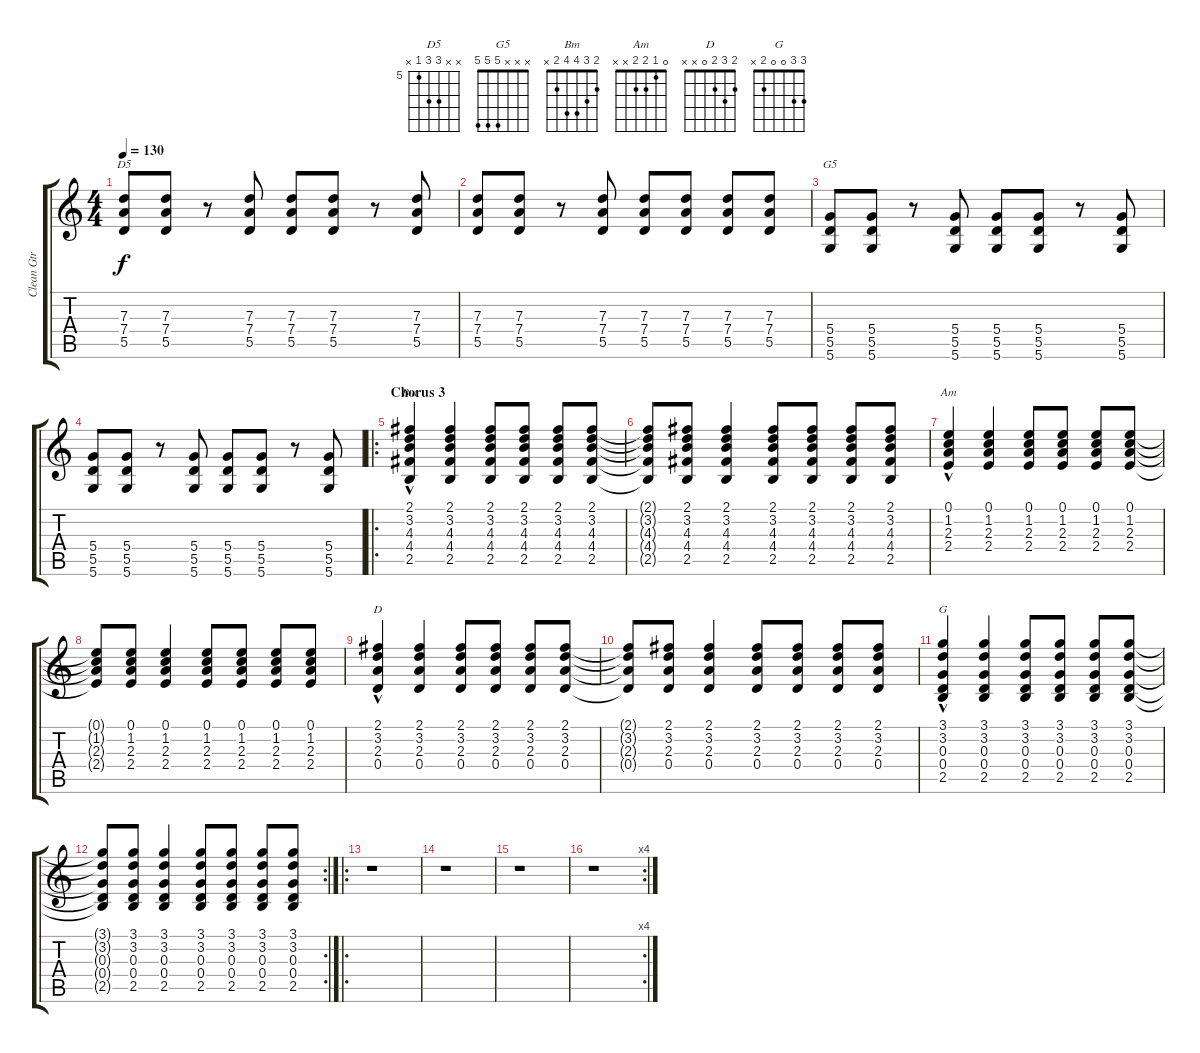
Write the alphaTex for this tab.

\track ("Clean Gtr" "Clean Gtr") {instrument acousticguitarsteel}
\staff {score tabs}
\tuning (E4 B3 G3 D3 A2 D2) {hide}
\chord ("D5" x x 7 7 5 x) {firstfret 5}
\chord ("G5" x x x 5 5 5)
\chord ("Bm" 2 3 4 4 2 x)
\chord ("Am" 0 1 2 2 x x)
\chord ("D" 2 3 2 0 x x)
\chord ("G" 3 3 0 0 2 x)
\ts (4 4)
\tempo 130
\clef g2
\ks c
(7.3 7.4 5.5).8{ch "D5" dy f} (7.3 7.4 5.5).8 r.8 (7.3 7.4 5.5).8 (7.3 7.4 5.5).8 (7.3 7.4 5.5).8 r.8 (7.3 7.4 5.5).8 |
(7.3 7.4 5.5).8 (7.3 7.4 5.5).8 r.8 (7.3 7.4 5.5).8 (7.3 7.4 5.5).8 (7.3 7.4 5.5).8 (7.3 7.4 5.5).8 (7.3 7.4 5.5).8 |
(5.4 5.5 5.6).8{ch "G5"} (5.4 5.5 5.6).8 r.8 (5.4 5.5 5.6).8 (5.4 5.5 5.6).8 (5.4 5.5 5.6).8 r.8 (5.4 5.5 5.6).8 |
(5.4 5.5 5.6).8 (5.4 5.5 5.6).8 r.8 (5.4 5.5 5.6).8 (5.4 5.5 5.6).8 (5.4 5.5 5.6).8 r.8 (5.4 5.5 5.6).8 |
\ro
\section ("" "Chorus 3")
(2.1{hac} 3.2 4.3 4.4 2.5).4{ch "Bm"} (2.1 3.2 4.3 4.4 2.5).4 (2.1 3.2 4.3 4.4 2.5).8 (2.1 3.2 4.3 4.4 2.5).8 (2.1 3.2 4.3 4.4 2.5).8 (2.1 3.2 4.3 4.4 2.5).8 |
(2.1{t} 3.2{t} 4.3{t} 4.4{t} 2.5{t}).8 (2.1 3.2 4.3 4.4 2.5).8 (2.1 3.2 4.3 4.4 2.5).4 (2.1 3.2 4.3 4.4 2.5).8 (2.1 3.2 4.3 4.4 2.5).8 (2.1 3.2 4.3 4.4 2.5).8 (2.1 3.2 4.3 4.4 2.5).8 |
(0.1{hac} 1.2 2.3 2.4).4{ch "Am"} (0.1 1.2 2.3 2.4).4 (0.1 1.2 2.3 2.4).8 (0.1 1.2 2.3 2.4).8 (0.1 1.2 2.3 2.4).8 (0.1 1.2 2.3 2.4).8 |
(0.1{t} 1.2{t} 2.3{t} 2.4{t}).8 (0.1 1.2 2.3 2.4).8 (0.1 1.2 2.3 2.4).4 (0.1 1.2 2.3 2.4).8 (0.1 1.2 2.3 2.4).8 (0.1 1.2 2.3 2.4).8 (0.1 1.2 2.3 2.4).8 |
(2.1{hac} 3.2 2.3 0.4).4{ch "D"} (2.1 3.2 2.3 0.4).4 (2.1 3.2 2.3 0.4).8 (2.1 3.2 2.3 0.4).8 (2.1 3.2 2.3 0.4).8 (2.1 3.2 2.3 0.4).8 |
(2.1{t} 3.2{t} 2.3{t} 0.4{t}).8 (2.1 3.2 2.3 0.4).8 (2.1 3.2 2.3 0.4).4 (2.1 3.2 2.3 0.4).8 (2.1 3.2 2.3 0.4).8 (2.1 3.2 2.3 0.4).8 (2.1 3.2 2.3 0.4).8 |
(3.1{hac} 3.2 0.3 0.4 2.5).4{ch "G"} (3.1 3.2 0.3 0.4 2.5).4 (3.1 3.2 0.3 0.4 2.5).8 (3.1 3.2 0.3 0.4 2.5).8 (3.1 3.2 0.3 0.4 2.5).8 (3.1 3.2 0.3 0.4 2.5).8 |
\rc 2
(3.1{t} 3.2{t} 0.3{t} 0.4{t} 2.5{t}).8 (3.1 3.2 0.3 0.4 2.5).8 (3.1 3.2 0.3 0.4 2.5).4 (3.1 3.2 0.3 0.4 2.5).8 (3.1 3.2 0.3 0.4 2.5).8 (3.1 3.2 0.3 0.4 2.5).8 (3.1 3.2 0.3 0.4 2.5).8 |
\ro
r.1 |
r.1 |
r.1 |
\rc 4
r.1
